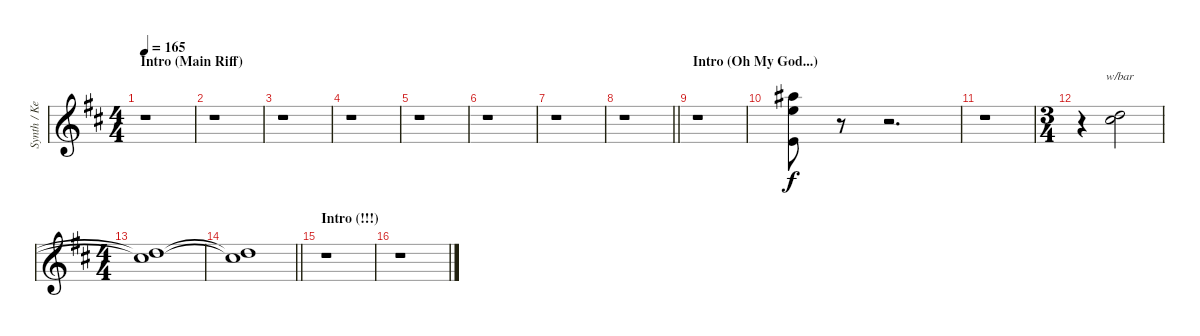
\track ("Synth / Keyboard II" "Synth / Ke") {instrument stringensemble1}
\staff {score}
\tuning (Db4 Ab3 E3 B2 Gb2 B1) {hide}
\ts (4 4)
\section ("" "Intro (Main Riff)")
\tempo 165
\clef g2
\ks d
r.1{dy f} |
r.1 |
r.1 |
r.1 |
r.1 |
r.1 |
r.1 |
\barLineRight lightlight
r.1 |
\section ("" "Intro (Oh My God...)")
r.1 |
(21.1 20.2 17.4).8{bd 120} r.8 r.2{d} |
r.1 |
\ts (3 4)
r.4{volume 0} (13.1 17.2).2{tbe (dive default 0 0 60 24) volume 13} |
\ts (4 4)
(13.1{t} 17.2{t}).1 |
\barLineRight lightlight
(13.1{t} 17.2{t}).1 |
\section ("" "Intro (!!!)")
r.1{volume 0} |
r.1{volume 13}
